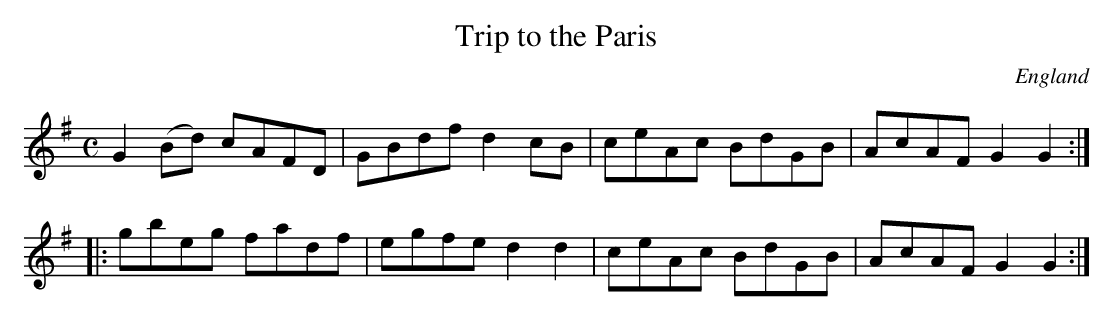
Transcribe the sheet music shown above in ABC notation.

X:1
T:Trip to the Paris
L:1/8
M:C
O:England
K:G
G2 (Bd) cAFD | GBdf d2 cB | ceAc BdGB | AcAF G2 G2 ::
gbeg fadf | egfe d2d2 | ceAc BdGB | AcAF G2 G2 :|
